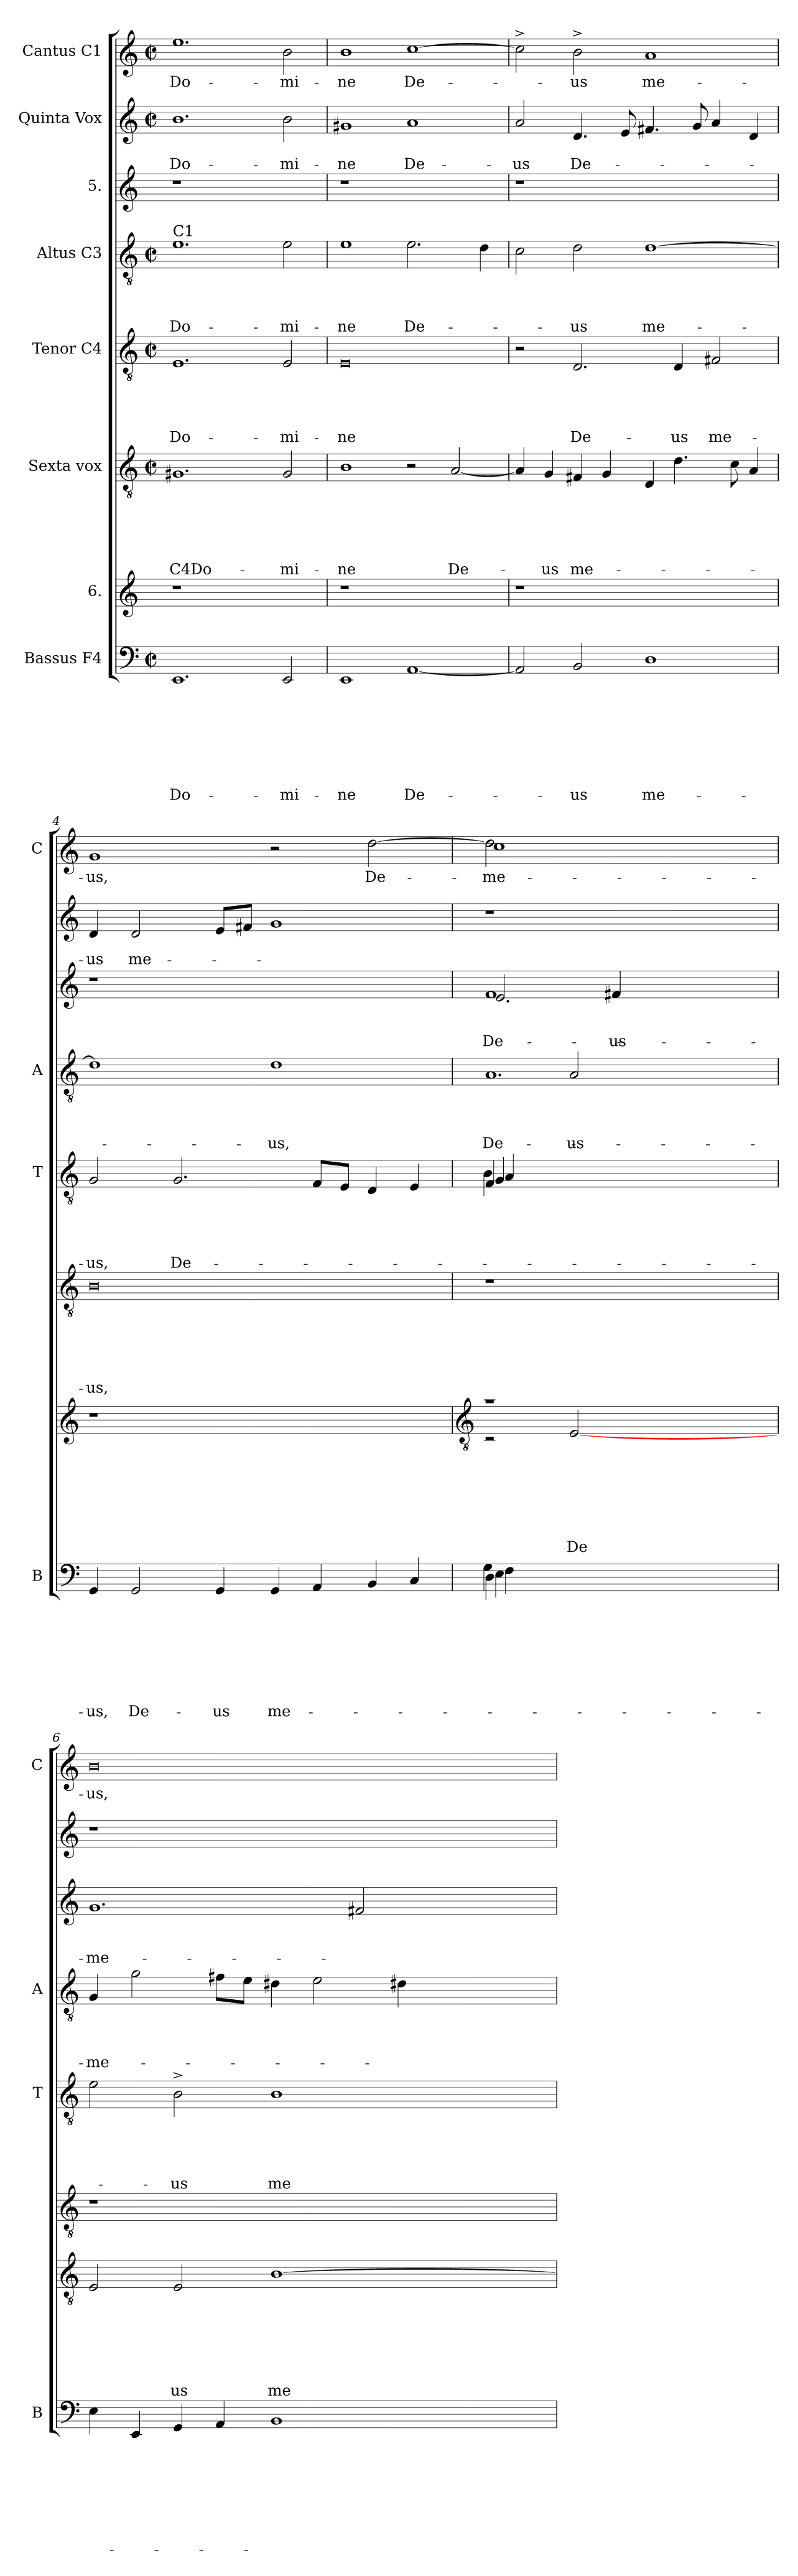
**kern	**text	**text	**text	**text	**text	**text	**text	**text	**kern	**text	**text	**text	**text	**text	**text	**text	**kern	**text	**text	**text	**text	**text	**text	**kern	**text	**text	**text	**text	**text	**kern	**text	**text	**text	**text	**kern	**text	**text	**text	**kern	**text	**text	**kern	**text
*part8	*part8	*part8	*part8	*part8	*part8	*part8	*part8	*part8	*part7	*part7	*part7	*part7	*part7	*part7	*part7	*part7	*part6	*part6	*part6	*part6	*part6	*part6	*part6	*part5	*part5	*part5	*part5	*part5	*part5	*part4	*part4	*part4	*part4	*part4	*part3	*part3	*part3	*part3	*part2	*part2	*part2	*part1	*part1
*staff8	*staff8	*staff8	*staff8	*staff8	*staff8	*staff8	*staff8	*staff8	*staff7	*staff7	*staff7	*staff7	*staff7	*staff7	*staff7	*staff7	*staff6	*staff6	*staff6	*staff6	*staff6	*staff6	*staff6	*staff5	*staff5	*staff5	*staff5	*staff5	*staff5	*staff4	*staff4	*staff4	*staff4	*staff4	*staff3	*staff3	*staff3	*staff3	*staff2	*staff2	*staff2	*staff1	*staff1
*I"Bassus F4	*	*	*	*	*	*	*	*	*I"6.	*	*	*	*	*	*	*	*I"Sexta vox	*	*	*	*	*	*	*I"Tenor C4	*	*	*	*	*	*I"Altus C3	*	*	*	*	*I"5.	*	*	*	*I"Quinta Vox	*	*	*I"Cantus C1	*
*I'B	*	*	*	*	*	*	*	*	*	*	*	*	*	*	*	*	*	*	*	*	*	*	*	*I'T	*	*	*	*	*	*I'A	*	*	*	*	*	*	*	*	*	*	*	*I'C	*
*clefF4	*	*	*	*	*	*	*	*	*clefG2	*	*	*	*	*	*	*	*clefGv2	*	*	*	*	*	*	*clefGv2	*	*	*	*	*	*clefGv2	*	*	*	*	*clefG2	*	*	*	*clefG2	*	*	*clefG2	*
*k[]	*	*	*	*	*	*	*	*	*k[]	*	*	*	*	*	*	*	*k[]	*	*	*	*	*	*	*k[]	*	*	*	*	*	*k[]	*	*	*	*	*k[]	*	*	*	*k[]	*	*	*k[]	*
*C:	*	*	*	*	*	*	*	*	*C:	*	*	*	*	*	*	*	*C:	*	*	*	*	*	*	*C:	*	*	*	*	*	*C:	*	*	*	*	*C:	*	*	*	*C:	*	*	*C:	*
*M2/2	*	*	*	*	*	*	*	*	*	*	*	*	*	*	*	*	*M2/2	*	*	*	*	*	*	*M2/2	*	*	*	*	*	*M2/2	*	*	*	*	*	*	*	*	*M2/2	*	*	*M2/2	*
*met(c|)	*	*	*	*	*	*	*	*	*	*	*	*	*	*	*	*	*met(c|)	*	*	*	*	*	*	*met(c|)	*	*	*	*	*	*met(c|)	*	*	*	*	*	*	*	*	*met(c|)	*	*	*met(c|)	*
=1	=1	=1	=1	=1	=1	=1	=1	=1	=1	=1	=1	=1	=1	=1	=1	=1	=1	=1	=1	=1	=1	=1	=1	=1	=1	=1	=1	=1	=1	=1	=1	=1	=1	=1	=1	=1	=1	=1	=1	=1	=1	=1	=1
!	!	!	!	!	!	!	!	!	!	!	!	!	!	!	!	!	!	!	!	!	!	!	!	!	!	!	!	!	!	!LO:TX:a:t=C1	!	!	!	!	!	!	!	!	!	!	!	!	!
!	!	!	!	!	!	!	!	!LO:LY:b	!	!	!	!	!	!	!	!	!	!	!	!	!	!	!LO:LY:b:rj	!	!	!	!	!	!LO:LY:b	!	!	!	!	!LO:LY:b	!	!	!	!	!	!	!LO:LY:b	!	!LO:LY:b
1.EE	.	.	.	.	.	.	.	Do-	1r	.	.	.	.	.	.	.	1.G#X	.	.	.	.	.	C4Do-	1.E	.	.	.	.	Do-	1.e	.	.	.	Do-	1r	.	.	.	1.b	.	Do-	1.ee	Do-
.	.	.	.	.	.	.	.	.	1ryy	.	.	.	.	.	.	.	.	.	.	.	.	.	.	.	.	.	.	.	.	.	.	.	.	.	1ryy	.	.	.	.	.	.	.	.
!	!	!	!	!	!	!	!	!LO:LY:b	!	!	!	!	!	!	!	!	!	!	!	!	!	!	!LO:LY:b	!	!	!	!	!	!LO:LY:b	!	!	!	!	!LO:LY:b	!	!	!	!	!	!	!LO:LY:b	!	!LO:LY:b
2EE/	.	.	.	.	.	.	.	-mi-	.	.	.	.	.	.	.	.	2G#/	.	.	.	.	.	-mi-	2E/	.	.	.	.	-mi-	2e\	.	.	.	-mi-	.	.	.	.	2b\	.	-mi-	2b\	-mi-
=2	=2	=2	=2	=2	=2	=2	=2	=2	=2	=2	=2	=2	=2	=2	=2	=2	=2	=2	=2	=2	=2	=2	=2	=2	=2	=2	=2	=2	=2	=2	=2	=2	=2	=2	=2	=2	=2	=2	=2	=2	=2	=2	=2
!	!	!	!	!	!	!	!	!LO:LY:b	!	!	!	!	!	!	!	!	!	!	!	!	!	!	!LO:LY:b	!	!	!	!	!	!LO:LY:b	!	!	!	!	!LO:LY:b	!	!	!	!	!	!	!LO:LY:b	!	!LO:LY:b
1EE	.	.	.	.	.	.	.	-ne	1r	.	.	.	.	.	.	.	1B	.	.	.	.	.	-ne	0E	.	.	.	.	-ne	1e	.	.	.	-ne	1r	.	.	.	1g#X	.	-ne	1b	-ne
!	!	!	!	!	!	!	!	!LO:LY:b	!	!	!	!	!	!	!	!	!	!	!	!	!	!	!	!	!	!	!	!	!	!	!	!	!	!LO:LY:b	!	!	!	!	!	!	!LO:LY:b	!	!LO:LY:b
[<1AA	.	.	.	.	.	.	.	De-	1ryy	.	.	.	.	.	.	.	2r	.	.	.	.	.	.	.	.	.	.	.	.	2.e\	.	.	.	De-	1ryy	.	.	.	1a	.	De-	[>1cc	De-
!	!	!	!	!	!	!	!	!	!	!	!	!	!	!	!	!	!	!	!	!	!	!	!LO:LY:b	!	!	!	!	!	!	!	!	!	!	!	!	!	!	!	!	!	!	!	!
.	.	.	.	.	.	.	.	.	.	.	.	.	.	.	.	.	[<2A/	.	.	.	.	.	De-	.	.	.	.	.	.	.	.	.	.	.	.	.	.	.	.	.	.	.	.
.	.	.	.	.	.	.	.	.	.	.	.	.	.	.	.	.	.	.	.	.	.	.	.	.	.	.	.	.	.	4d\	.	.	.	.	.	.	.	.	.	.	.	.	.
=3	=3	=3	=3	=3	=3	=3	=3	=3	=3	=3	=3	=3	=3	=3	=3	=3	=3	=3	=3	=3	=3	=3	=3	=3	=3	=3	=3	=3	=3	=3	=3	=3	=3	=3	=3	=3	=3	=3	=3	=3	=3	=3	=3
!	!	!	!	!	!	!	!	!	!	!	!	!	!	!	!	!	!	!	!	!	!	!	!	!	!	!	!	!	!	!	!	!	!	!	!	!	!	!	!	!	!LO:LY:b	!	!
2AA/]	.	.	.	.	.	.	.	.	1r	.	.	.	.	.	.	.	4A/]	.	.	.	.	.	.	2r	.	.	.	.	.	2c\	.	.	.	.	1r	.	.	.	2a/	.	-us	2cc^>\]	.
!	!	!	!	!	!	!	!	!	!	!	!	!	!	!	!	!	!	!	!	!	!	!	!LO:LY:b	!	!	!	!	!	!	!	!	!	!	!	!	!	!	!	!	!	!	!	!
.	.	.	.	.	.	.	.	.	.	.	.	.	.	.	.	.	4G/	.	.	.	.	.	-us	.	.	.	.	.	.	.	.	.	.	.	.	.	.	.	.	.	.	.	.
!	!	!	!	!	!	!	!	!LO:LY:b	!	!	!	!	!	!	!	!	!	!	!	!	!	!	!LO:LY:b	!	!	!	!	!	!LO:LY:b	!	!	!	!	!LO:LY:b	!	!	!	!	!	!	!LO:LY:b	!	!LO:LY:b
2BB/	.	.	.	.	.	.	.	-us	.	.	.	.	.	.	.	.	4F#X/	.	.	.	.	.	me-	2.D/	.	.	.	.	De-	2d\	.	.	.	-us	.	.	.	.	4.d/	.	De-	2b^>\	-us
.	.	.	.	.	.	.	.	.	.	.	.	.	.	.	.	.	4G/	.	.	.	.	.	.	.	.	.	.	.	.	.	.	.	.	.	.	.	.	.	.	.	.	.	.
.	.	.	.	.	.	.	.	.	.	.	.	.	.	.	.	.	.	.	.	.	.	.	.	.	.	.	.	.	.	.	.	.	.	.	.	.	.	.	8e/	.	.	.	.
!	!	!	!	!	!	!	!	!LO:LY:b	!	!	!	!	!	!	!	!	!	!	!	!	!	!	!	!	!	!	!	!	!	!	!	!	!	!LO:LY:b	!	!	!	!	!	!	!	!	!LO:LY:b
1D	.	.	.	.	.	.	.	me-	1ryy	.	.	.	.	.	.	.	4D/	.	.	.	.	.	.	.	.	.	.	.	.	[>1d	.	.	.	me-	1ryy	.	.	.	4.f#X/	.	.	1a	me-
!	!	!	!	!	!	!	!	!	!	!	!	!	!	!	!	!	!	!	!	!	!	!	!	!	!	!	!	!	!LO:LY:b	!	!	!	!	!	!	!	!	!	!	!	!	!	!
.	.	.	.	.	.	.	.	.	.	.	.	.	.	.	.	.	4.d\	.	.	.	.	.	.	4D/	.	.	.	.	-us	.	.	.	.	.	.	.	.	.	.	.	.	.	.
.	.	.	.	.	.	.	.	.	.	.	.	.	.	.	.	.	.	.	.	.	.	.	.	.	.	.	.	.	.	.	.	.	.	.	.	.	.	.	8g/	.	.	.	.
!	!	!	!	!	!	!	!	!	!	!	!	!	!	!	!	!	!	!	!	!	!	!	!	!	!	!	!	!	!LO:LY:b	!	!	!	!	!	!	!	!	!	!	!	!	!	!
.	.	.	.	.	.	.	.	.	.	.	.	.	.	.	.	.	.	.	.	.	.	.	.	2F#X/	.	.	.	.	me-	.	.	.	.	.	.	.	.	.	4a/	.	.	.	.
.	.	.	.	.	.	.	.	.	.	.	.	.	.	.	.	.	8c\	.	.	.	.	.	.	.	.	.	.	.	.	.	.	.	.	.	.	.	.	.	.	.	.	.	.
.	.	.	.	.	.	.	.	.	.	.	.	.	.	.	.	.	4A/	.	.	.	.	.	.	.	.	.	.	.	.	.	.	.	.	.	.	.	.	.	4d/	.	.	.	.
=4	=4	=4	=4	=4	=4	=4	=4	=4	=4	=4	=4	=4	=4	=4	=4	=4	=4	=4	=4	=4	=4	=4	=4	=4	=4	=4	=4	=4	=4	=4	=4	=4	=4	=4	=4	=4	=4	=4	=4	=4	=4	=4	=4
!	!	!	!	!	!	!	!	!LO:LY:b	!	!	!	!	!	!	!	!	!	!	!	!	!	!	!LO:LY:b	!	!	!	!	!	!LO:LY:b	!	!	!	!	!	!	!	!	!	!	!	!LO:LY:b	!	!LO:LY:b
4GG/	.	.	.	.	.	.	.	-us,	1r	.	.	.	.	.	.	.	0B	.	.	.	.	.	-us,	2G/	.	.	.	.	-us,	1d]	.	.	.	.	1r	.	.	.	4d/	.	-us	1g	-us,
!	!	!	!	!	!	!	!	!LO:LY:b	!	!	!	!	!	!	!	!	!	!	!	!	!	!	!	!	!	!	!	!	!	!	!	!	!	!	!	!	!	!	!	!	!LO:LY:b	!	!
2GG/	.	.	.	.	.	.	.	De-	.	.	.	.	.	.	.	.	.	.	.	.	.	.	.	.	.	.	.	.	.	.	.	.	.	.	.	.	.	.	2d/	.	me-	.	.
!	!	!	!	!	!	!	!	!	!	!	!	!	!	!	!	!	!	!	!	!	!	!	!	!	!	!	!	!	!LO:LY:b	!	!	!	!	!	!	!	!	!	!	!	!	!	!
.	.	.	.	.	.	.	.	.	.	.	.	.	.	.	.	.	.	.	.	.	.	.	.	2.G/	.	.	.	.	De-	.	.	.	.	.	.	.	.	.	.	.	.	.	.
!	!	!	!	!	!	!	!	!LO:LY:b	!	!	!	!	!	!	!	!	!	!	!	!	!	!	!	!	!	!	!	!	!	!	!	!	!	!	!	!	!	!	!	!	!	!	!
4GG/	.	.	.	.	.	.	.	-us	.	.	.	.	.	.	.	.	.	.	.	.	.	.	.	.	.	.	.	.	.	.	.	.	.	.	.	.	.	.	8e/L	.	.	.	.
.	.	.	.	.	.	.	.	.	.	.	.	.	.	.	.	.	.	.	.	.	.	.	.	.	.	.	.	.	.	.	.	.	.	.	.	.	.	.	8f#X/J	.	.	.	.
!	!	!	!	!	!	!	!	!LO:LY:b	!	!	!	!	!	!	!	!	!	!	!	!	!	!	!	!	!	!	!	!	!	!	!	!	!	!LO:LY:b	!	!	!	!	!	!	!	!	!
4GG/	.	.	.	.	.	.	.	me-	1ryy	.	.	.	.	.	.	.	.	.	.	.	.	.	.	.	.	.	.	.	.	1d	.	.	.	-us,	1ryy	.	.	.	1g	.	.	2r	.
4AA/	.	.	.	.	.	.	.	.	.	.	.	.	.	.	.	.	.	.	.	.	.	.	.	8F/L	.	.	.	.	.	.	.	.	.	.	.	.	.	.	.	.	.	.	.
.	.	.	.	.	.	.	.	.	.	.	.	.	.	.	.	.	.	.	.	.	.	.	.	8E/J	.	.	.	.	.	.	.	.	.	.	.	.	.	.	.	.	.	.	.
!	!	!	!	!	!	!	!	!	!	!	!	!	!	!	!	!	!	!	!	!	!	!	!	!	!	!	!	!	!	!	!	!	!	!	!	!	!	!	!	!	!	!	!LO:LY:b
4BB/	.	.	.	.	.	.	.	.	.	.	.	.	.	.	.	.	.	.	.	.	.	.	.	4D/	.	.	.	.	.	.	.	.	.	.	.	.	.	.	.	.	.	[<2dd\	De-
4C/	.	.	.	.	.	.	.	.	.	.	.	.	.	.	.	.	.	.	.	.	.	.	.	4E/	.	.	.	.	.	.	.	.	.	.	.	.	.	.	.	.	.	.	.
!!LO:LB:g=z
=5	=5	=5	=5	=5	=5	=5	=5	=5	=5	=5	=5	=5	=5	=5	=5	=5	=5	=5	=5	=5	=5	=5	=5	=5	=5	=5	=5	=5	=5	=5	=5	=5	=5	=5	=5	=5	=5	=5	=5	=5	=5	=5	=5
*	*	*	*	*	*	*	*	*	*clefGv2	*	*	*	*	*	*	*	*	*	*	*	*	*	*	*	*	*	*	*	*	*	*	*	*	*	*	*	*	*	*	*	*	*	*
*^	*	*	*	*	*	*	*	*	*^	*	*	*	*	*	*	*	*	*	*	*	*	*	*	*^	*	*	*	*	*	*	*	*	*	*	*	*	*	*	*	*	*	*	*
*	*^	*	*	*	*	*	*	*	*	*	*	*	*	*	*	*	*	*	*	*	*	*	*	*	*	*	*^	*	*	*	*	*	*	*	*	*	*	*	*	*	*	*	*	*	*	*
*	*	*^	*	*	*	*	*	*	*	*	*	*	*	*	*	*	*	*	*	*	*	*	*	*	*	*	*	*	*^	*	*	*	*	*	*	*	*	*	*	*	*	*	*	*	*	*	*	*
!	!	!	!	!	!	!	!	!	!	!	!	!	!	!	!	!	!	!	!	!	!	!	!	!	!	!	!	!	!	!	!	!	!	!	!	!	!	!	!	!	!LO:LY:b	!	!	!	!LO:LY:b	!	!	!	!	!
*	*	*	*	*	*	*	*	*	*	*	*	*	*	*	*	*	*	*	*	*	*	*	*	*	*	*	*	*	*	*	*	*	*	*	*	*	*^	*	*	*	*	*^	*	*	*	*	*	*	*	*
!	!	!	!	!	!	!	!	!	!	!	!	!	!	!	!	!	!	!	!	!	!	!	!	!	!	!	!	!	!	!	!	!	!	!	!	!	!	!	!	!	!	!	!	!	!	!	!LO:LY:b	!	!	!	!	!LO:LY:b
*	*	*	*	*	*	*	*	*	*	*	*	*	*	*	*	*	*	*	*	*	*	*	*	*	*	*	*	*	*	*	*	*	*	*	*	*	*	*	*	*	*	*	*	*	*	*	*	*	*	*	*^	*
*	*	*	*	*	*	*	*	*	*	*	*	*	*	*	*	*	*	*	*	*	*	*	*	*	*	*	*	*	*	*	*	*	*	*	*	*	*	*	*	*	*	*	*	*	*	*	*	*	*	*	*	*^	*
!	!	!	!	!	!	!	!	!	!	!	!	!	!	!	!	!	!	!	!	!	!	!	!	!	!	!	!	!	!	!	!	!	!	!	!	!	!	!	!	!	!	!	!	!	!	!	!	!	!	!	!	!	!	!LO:LY:b
4D\	4E\	4F\	4G\	.	.	.	.	.	.	.	.	1ra	2rC	.	.	.	.	.	.	.	1r	.	.	.	.	.	.	4F/	4G/	4A/	4B\	.	.	.	.	.	1.A	2ryy	.	.	.	De-	1f	2.e/	.	.	De-	1r	.	.	2dd\]	2dd\	1cc	me-
1ryy	1ryy	1ryy	1ryy	.	.	.	.	.	.	.	.	.	.	.	.	.	.	.	.	.	.	.	.	.	.	.	.	1ryy	1ryy	1ryy	1ryy	.	.	.	.	.	.	.	.	.	.	.	.	.	.	.	.	.	.	.	.	.	.	.
!	!	!	!	!	!	!	!	!	!	!	!	!	!	!	!	!	!	!	!	!LO:LY:b	!	!	!	!	!	!	!	!	!	!	!	!	!	!	!	!	!	!	!	!	!	!LO:LY:b	!	!	!	!	!	!	!	!	!	!	!	!
.	.	.	.	.	.	.	.	.	.	.	.	.	[<2E/	.	.	.	.	.	.	De-	.	.	.	.	.	.	.	.	.	.	.	.	.	.	.	.	.	2A/	.	.	.	-us	.	.	.	.	.	.	.	.	2ryy	2ryy	.	.
!	!	!	!	!	!	!	!	!	!	!	!	!	!	!	!	!	!	!	!	!	!	!	!	!	!	!	!	!	!	!	!	!	!	!	!	!	!	!	!	!	!	!	!	!	!	!	!LO:LY:b	!	!	!	!	!	!	!
.	.	.	.	.	.	.	.	.	.	.	.	.	.	.	.	.	.	.	.	.	.	.	.	.	.	.	.	.	.	.	.	.	.	.	.	.	.	.	.	.	.	.	.	4f#X/	.	.	-us	.	.	.	.	.	.	.
.	.	.	.	.	.	.	.	.	.	.	.	2ryy	2ryy	.	.	.	.	.	.	.	2ryy	.	.	.	.	.	.	.	.	.	.	.	.	.	.	.	.	2ryy	.	.	.	.	2ryy	2ryy	.	.	.	2ryy	.	.	2ryy	2ryy	2ryy	.
4ryy	4ryy	4ryy	4ryy	.	.	.	.	.	.	.	.	.	.	.	.	.	.	.	.	.	.	.	.	.	.	.	.	4ryy	4ryy	4ryy	4ryy	.	.	.	.	.	.	.	.	.	.	.	.	.	.	.	.	.	.	.	.	.	.	.
*	*	*	*	*	*	*	*	*	*	*	*	*	*	*	*	*	*	*	*	*	*	*	*	*	*	*	*	*	*	*	*	*	*	*	*	*	*v	*v	*	*	*	*	*	*	*	*	*	*	*	*	*v	*v	*v	*
*	*	*	*	*	*	*	*	*	*	*	*	*v	*v	*	*	*	*	*	*	*	*	*	*	*	*	*	*	*	*	*	*	*	*	*	*	*	*	*	*	*	*	*v	*v	*	*	*	*	*	*	*	*
=6	=6	=6	=6	=6	=6	=6	=6	=6	=6	=6	=6	=6	=6	=6	=6	=6	=6	=6	=6	=6	=6	=6	=6	=6	=6	=6	=6	=6	=6	=6	=6	=6	=6	=6	=6	=6	=6	=6	=6	=6	=6	=6	=6	=6	=6	=6	=6	=6	=6
!	!	!	!	!	!	!	!	!	!	!	!	!	!	!	!	!	!	!	!	!	!	!	!	!	!	!	!	!	!	!	!	!	!	!	!	!	!	!	!	!LO:LY:b	!	!	!	!LO:LY:b	!	!	!	!	!LO:LY:b
*v	*v	*v	*v	*	*	*	*	*	*	*	*	*	*	*	*	*	*	*	*	*	*	*	*	*	*	*	*v	*v	*v	*v	*	*	*	*	*	*	*	*	*	*	*	*	*	*	*	*	*	*	*
4E\	.	.	.	.	.	.	.	.	2E/	.	.	.	.	.	.	.	1r	.	.	.	.	.	.	2e\	.	.	.	.	.	4G/	.	.	.	me-	1.g	.	.	me-	1r	.	.	0b	-us,
4EE/	.	.	.	.	.	.	.	.	.	.	.	.	.	.	.	.	.	.	.	.	.	.	.	.	.	.	.	.	.	2g\	.	.	.	.	.	.	.	.	.	.	.	.	.
!	!	!	!	!	!	!	!	!	!	!	!	!	!	!	!	!LO:LY:b	!	!	!	!	!	!	!	!	!	!	!	!	!LO:LY:b	!	!	!	!	!	!	!	!	!	!	!	!	!	!
4GG/	.	.	.	.	.	.	.	.	2E/	.	.	.	.	.	.	-us	.	.	.	.	.	.	.	2B^>\	.	.	.	.	-us	.	.	.	.	.	.	.	.	.	.	.	.	.	.
4AA/	.	.	.	.	.	.	.	.	.	.	.	.	.	.	.	.	.	.	.	.	.	.	.	.	.	.	.	.	.	8f#\L	.	.	.	.	.	.	.	.	.	.	.	.	.
.	.	.	.	.	.	.	.	.	.	.	.	.	.	.	.	.	.	.	.	.	.	.	.	.	.	.	.	.	.	8e\J	.	.	.	.	.	.	.	.	.	.	.	.	.
!	!	!	!	!	!	!	!	!	!	!	!	!	!	!	!	!LO:LY:b	!	!	!	!	!	!	!	!	!	!	!	!	!LO:LY:b	!	!	!	!	!	!	!	!	!	!	!	!	!	!
1BB	.	.	.	.	.	.	.	.	[>1B	.	.	.	.	.	.	me-	1ryy	.	.	.	.	.	.	1B	.	.	.	.	me-	4d#\	.	.	.	.	.	.	.	.	1ryy	.	.	.	.
.	.	.	.	.	.	.	.	.	.	.	.	.	.	.	.	.	.	.	.	.	.	.	.	.	.	.	.	.	.	2e\	.	.	.	.	.	.	.	.	.	.	.	.	.
.	.	.	.	.	.	.	.	.	.	.	.	.	.	.	.	.	.	.	.	.	.	.	.	.	.	.	.	.	.	.	.	.	.	.	2f#X/	.	.	.	.	.	.	.	.
.	.	.	.	.	.	.	.	.	.	.	.	.	.	.	.	.	.	.	.	.	.	.	.	.	.	.	.	.	.	4d#X\	.	.	.	.	.	.	.	.	.	.	.	.	.
=	=	=	=	=	=	=	=	=	=	=	=	=	=	=	=	=	=	=	=	=	=	=	=	=	=	=	=	=	=	=	=	=	=	=	=	=	=	=	=	=	=	=	=
*-	*-	*-	*-	*-	*-	*-	*-	*-	*-	*-	*-	*-	*-	*-	*-	*-	*-	*-	*-	*-	*-	*-	*-	*-	*-	*-	*-	*-	*-	*-	*-	*-	*-	*-	*-	*-	*-	*-	*-	*-	*-	*-	*-
